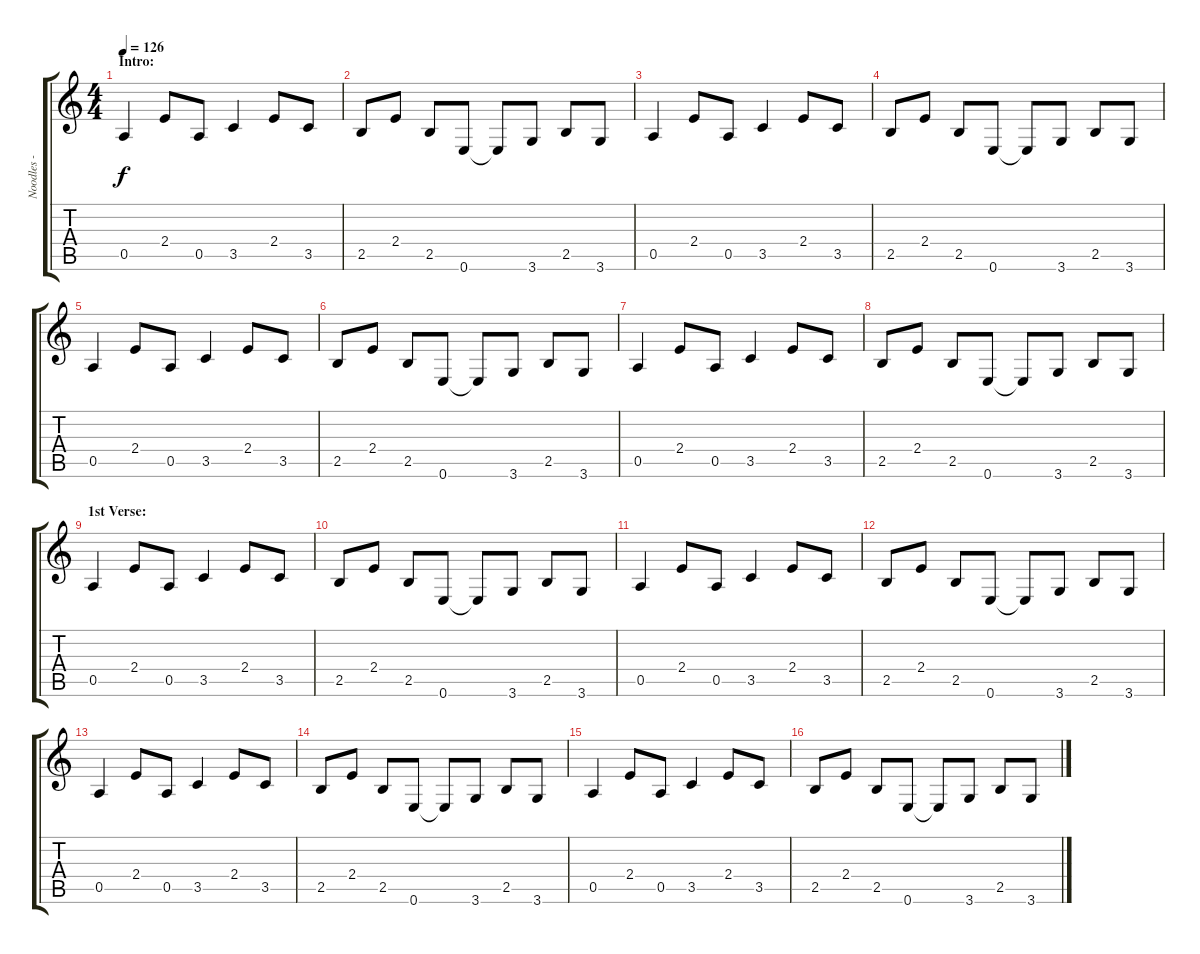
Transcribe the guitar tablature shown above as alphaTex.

\track ("Noodles - Rhythm Guitar" "Noodles - ") {instrument electricguitarclean}
\staff {score tabs}
\tuning (E4 B3 G3 D3 A2 E2) {hide}
\ts (4 4)
\section ("" "Intro:")
\tempo 126
\clef g2
\ks c
0.5.4{dy f instrument electricguitarclean} 2.4.8 0.5.8 3.5.4 2.4.8 3.5.8 |
2.5.8 2.4.8 2.5.8 0.6.8 0.6{t}.8 3.6.8 2.5.8 3.6.8 |
0.5.4 2.4.8 0.5.8 3.5.4 2.4.8 3.5.8 |
2.5.8 2.4.8 2.5.8 0.6.8 0.6{t}.8 3.6.8 2.5.8 3.6.8 |
0.5.4 2.4.8 0.5.8 3.5.4 2.4.8 3.5.8 |
2.5.8 2.4.8 2.5.8 0.6.8 0.6{t}.8 3.6.8 2.5.8 3.6.8 |
0.5.4 2.4.8 0.5.8 3.5.4 2.4.8 3.5.8 |
2.5.8 2.4.8 2.5.8 0.6.8 0.6{t}.8 3.6.8 2.5.8 3.6.8 |
\section ("" "1st Verse:")
0.5.4 2.4.8 0.5.8 3.5.4 2.4.8 3.5.8 |
2.5.8 2.4.8 2.5.8 0.6.8 0.6{t}.8 3.6.8 2.5.8 3.6.8 |
0.5.4 2.4.8 0.5.8 3.5.4 2.4.8 3.5.8 |
2.5.8 2.4.8 2.5.8 0.6.8 0.6{t}.8 3.6.8 2.5.8 3.6.8 |
0.5.4 2.4.8 0.5.8 3.5.4 2.4.8 3.5.8 |
2.5.8 2.4.8 2.5.8 0.6.8 0.6{t}.8 3.6.8 2.5.8 3.6.8 |
0.5.4 2.4.8 0.5.8 3.5.4 2.4.8 3.5.8 |
2.5.8 2.4.8 2.5.8 0.6.8 0.6{t}.8 3.6.8 2.5.8 3.6.8
